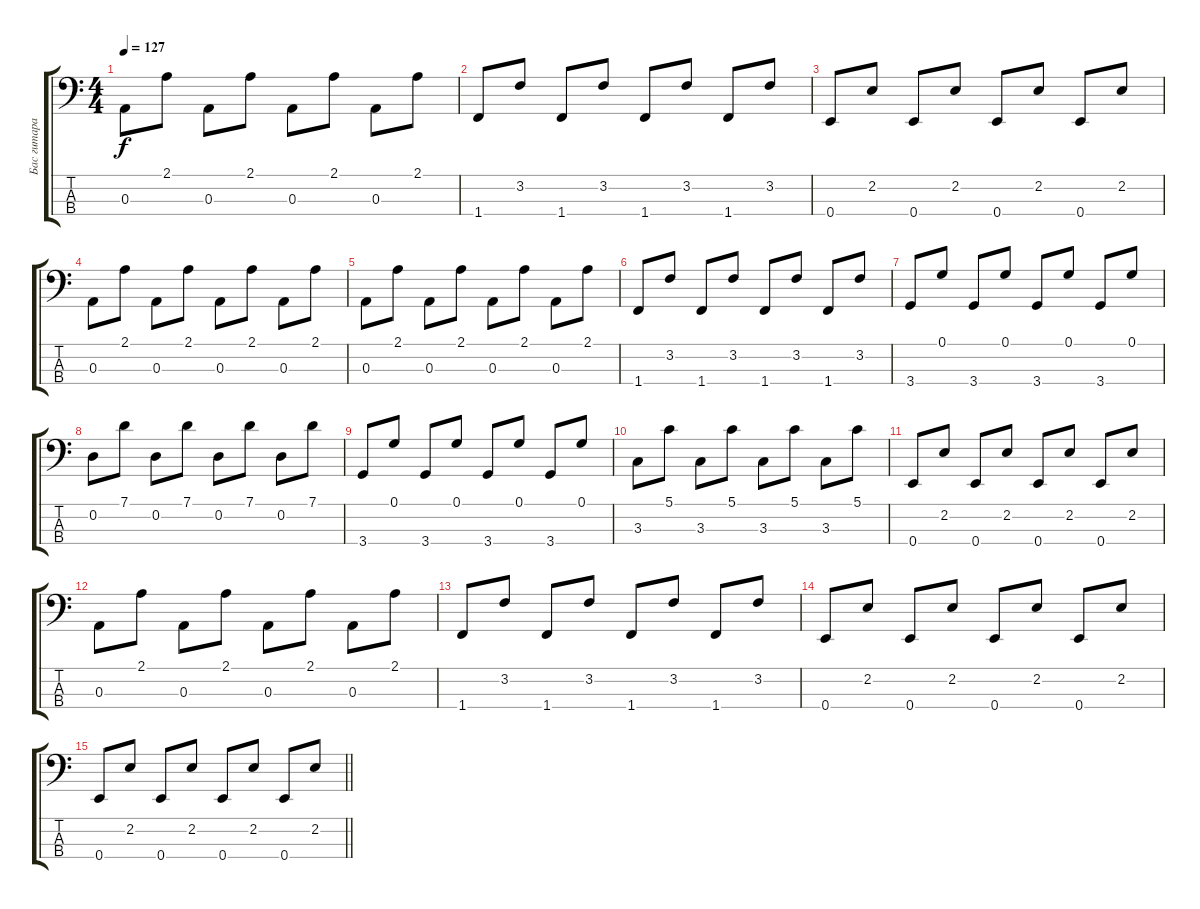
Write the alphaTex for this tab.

\track ("Бас гитара" "Бас гитара") {solo instrument synthbass2}
\staff {score tabs}
\tuning (G2 D2 A1 E1) {hide}
\ts (4 4)
\tempo 127
\clef f4
\ks c
0.3.8{dy f} 2.1.8 0.3.8 2.1.8 0.3.8 2.1.8 0.3.8 2.1.8 |
1.4.8 3.2.8 1.4.8 3.2.8 1.4.8 3.2.8 1.4.8 3.2.8 |
0.4.8 2.2.8 0.4.8 2.2.8 0.4.8 2.2.8 0.4.8 2.2.8 |
0.3.8 2.1.8 0.3.8 2.1.8 0.3.8 2.1.8 0.3.8 2.1.8 |
0.3.8 2.1.8 0.3.8 2.1.8 0.3.8 2.1.8 0.3.8 2.1.8 |
1.4.8 3.2.8 1.4.8 3.2.8 1.4.8 3.2.8 1.4.8 3.2.8 |
3.4.8 0.1.8 3.4.8 0.1.8 3.4.8 0.1.8 3.4.8 0.1.8 |
0.2.8 7.1.8 0.2.8 7.1.8 0.2.8 7.1.8 0.2.8 7.1.8 |
3.4.8 0.1.8 3.4.8 0.1.8 3.4.8 0.1.8 3.4.8 0.1.8 |
3.3.8 5.1.8 3.3.8 5.1.8 3.3.8 5.1.8 3.3.8 5.1.8 |
0.4.8 2.2.8 0.4.8 2.2.8 0.4.8 2.2.8 0.4.8 2.2.8 |
0.3.8 2.1.8 0.3.8 2.1.8 0.3.8 2.1.8 0.3.8 2.1.8 |
1.4.8 3.2.8 1.4.8 3.2.8 1.4.8 3.2.8 1.4.8 3.2.8 |
0.4.8 2.2.8 0.4.8 2.2.8 0.4.8 2.2.8 0.4.8 2.2.8 |
\barLineRight lightlight
0.4.8 2.2.8 0.4.8 2.2.8 0.4.8 2.2.8 0.4.8 2.2.8
